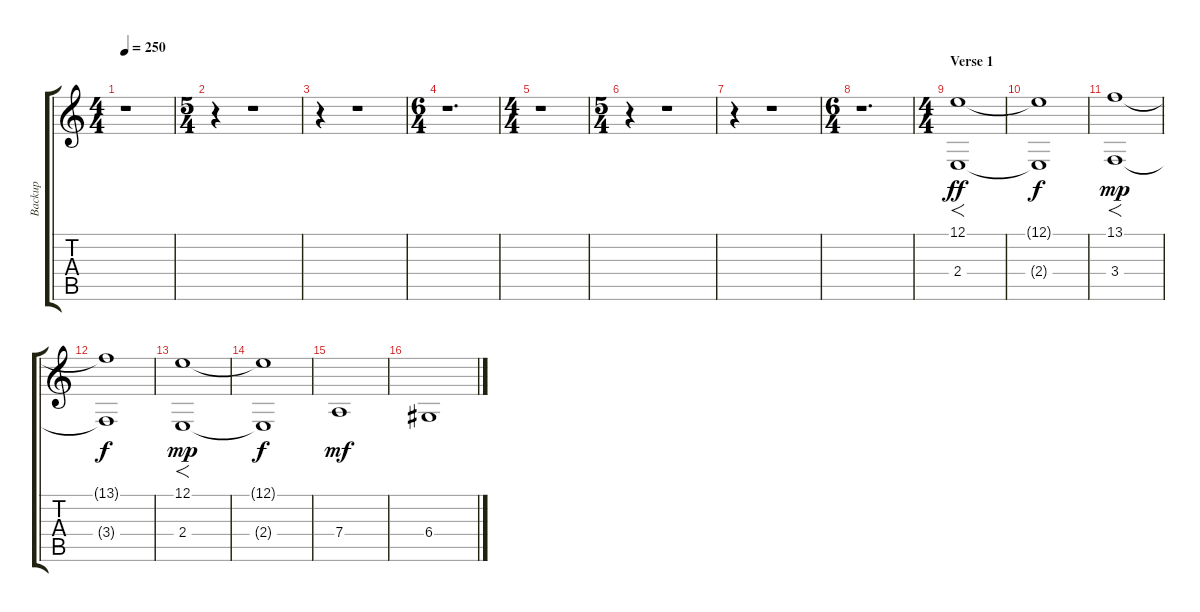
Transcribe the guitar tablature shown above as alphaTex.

\track ("Backup" "Backup") {instrument voiceoohs}
\staff {score tabs}
\tuning (E4 B3 G3 D3 A2 E2) {hide}
\ts (4 4)
\tempo 250
\clef g2
\ks c
r.1{dy f} |
\ts (5 4)
r.4 r.1 |
r.4 r.1 |
\ts (6 4)
r.1{d} |
\ts (4 4)
r.1 |
\ts (5 4)
r.4 r.1 |
r.4 r.1 |
\ts (6 4)
r.1{d} |
\ts (4 4)
\section ("" "Verse 1")
(12.1 2.4).1{f dy ff volume 16 balance 13 instrument voiceoohs} |
(12.1{t} 2.4{t}).1{dy f} |
(13.1 3.4).1{f dy mp} |
(13.1{t} 3.4{t}).1{dy f} |
(12.1 2.4).1{f dy mp} |
(12.1{t} 2.4{t}).1{dy f} |
7.4.1{dy mf} |
6.4.1
